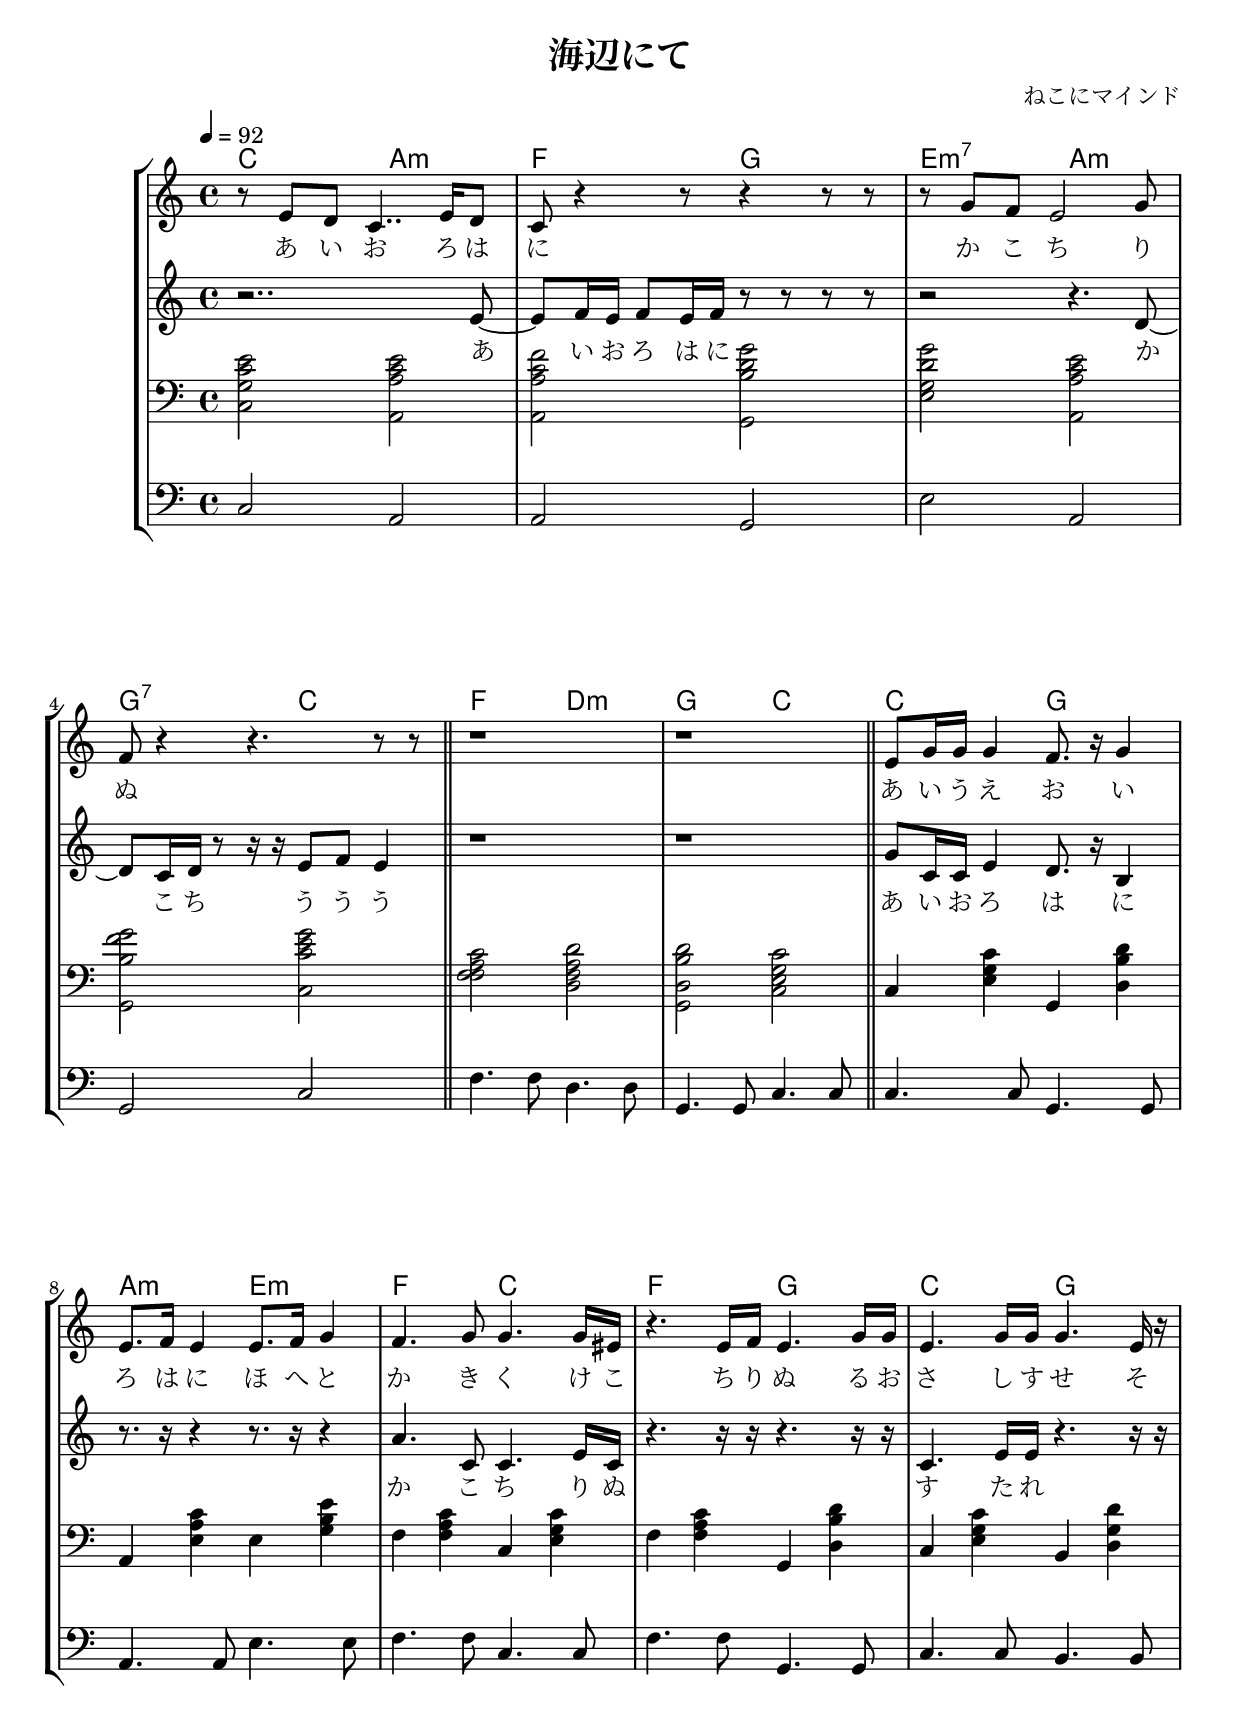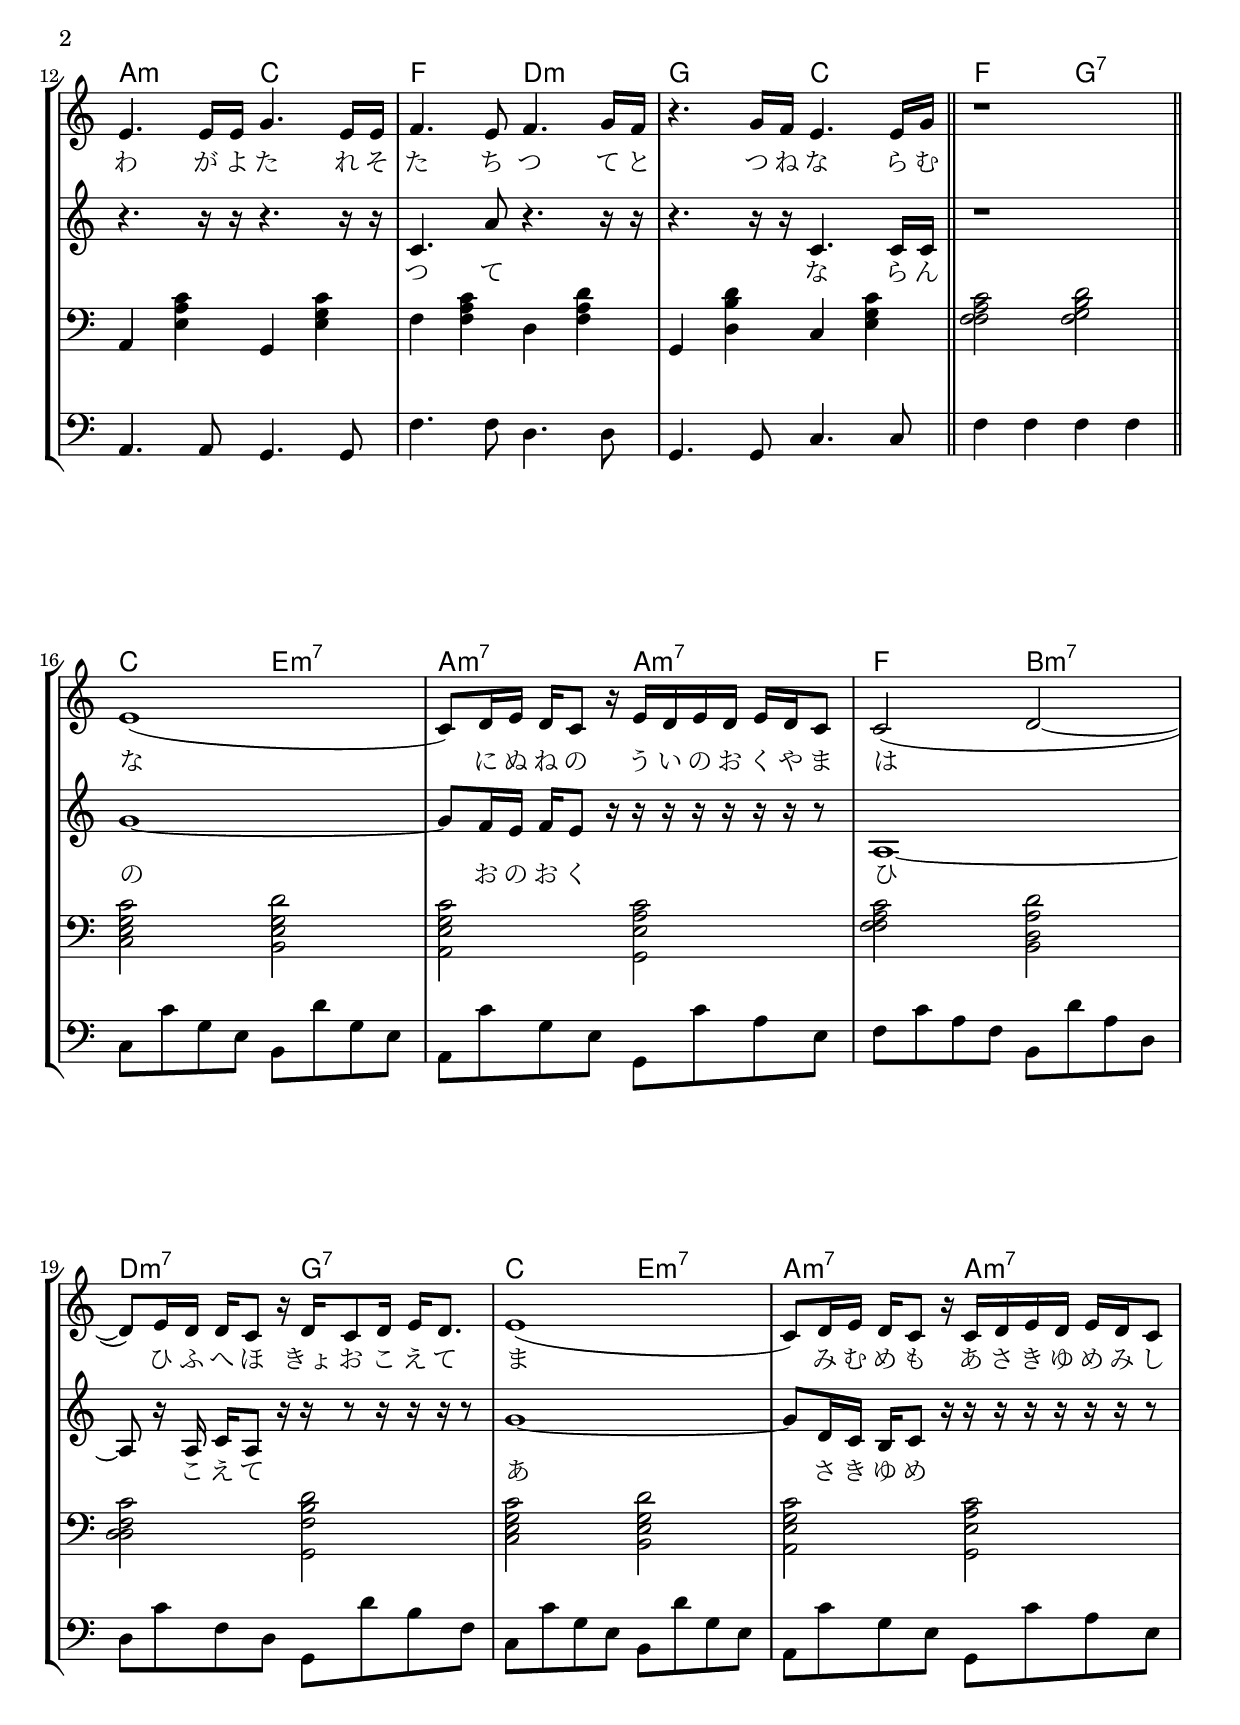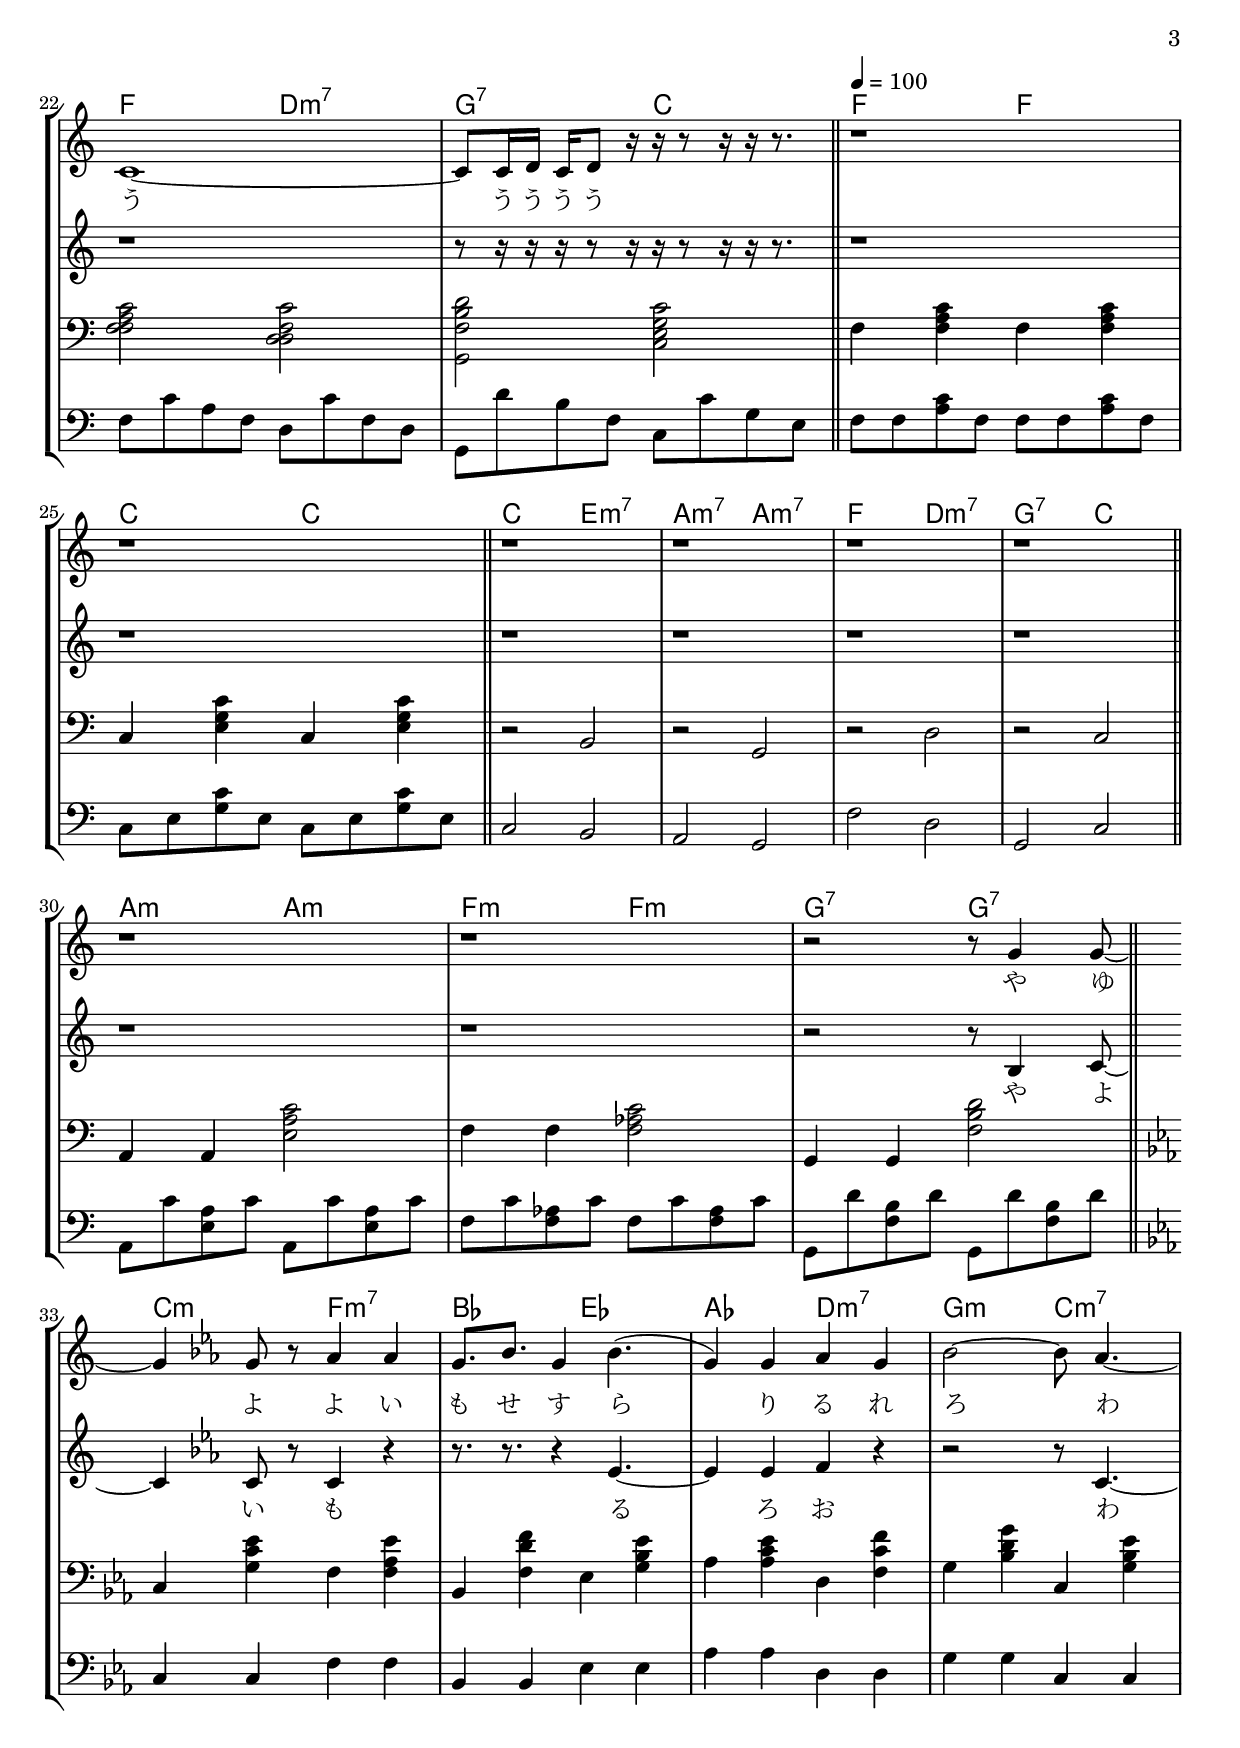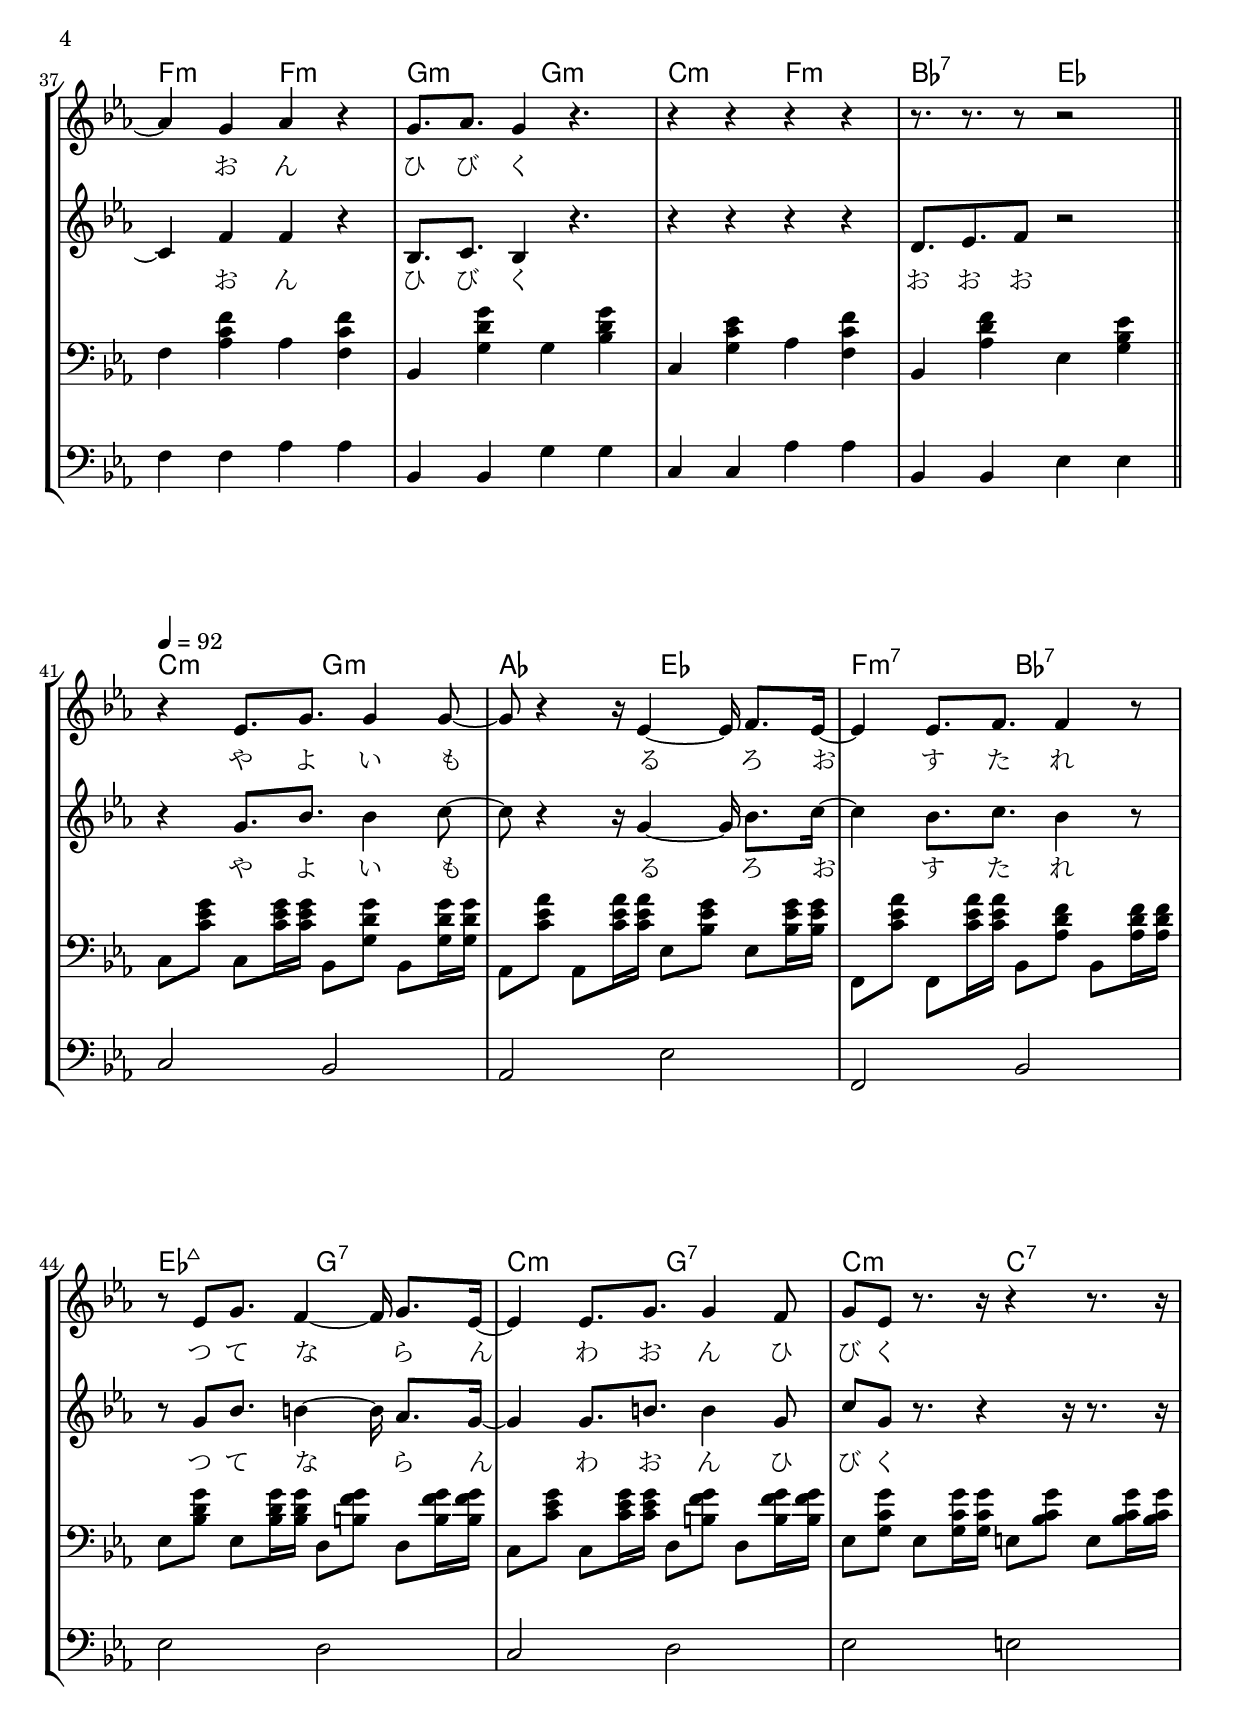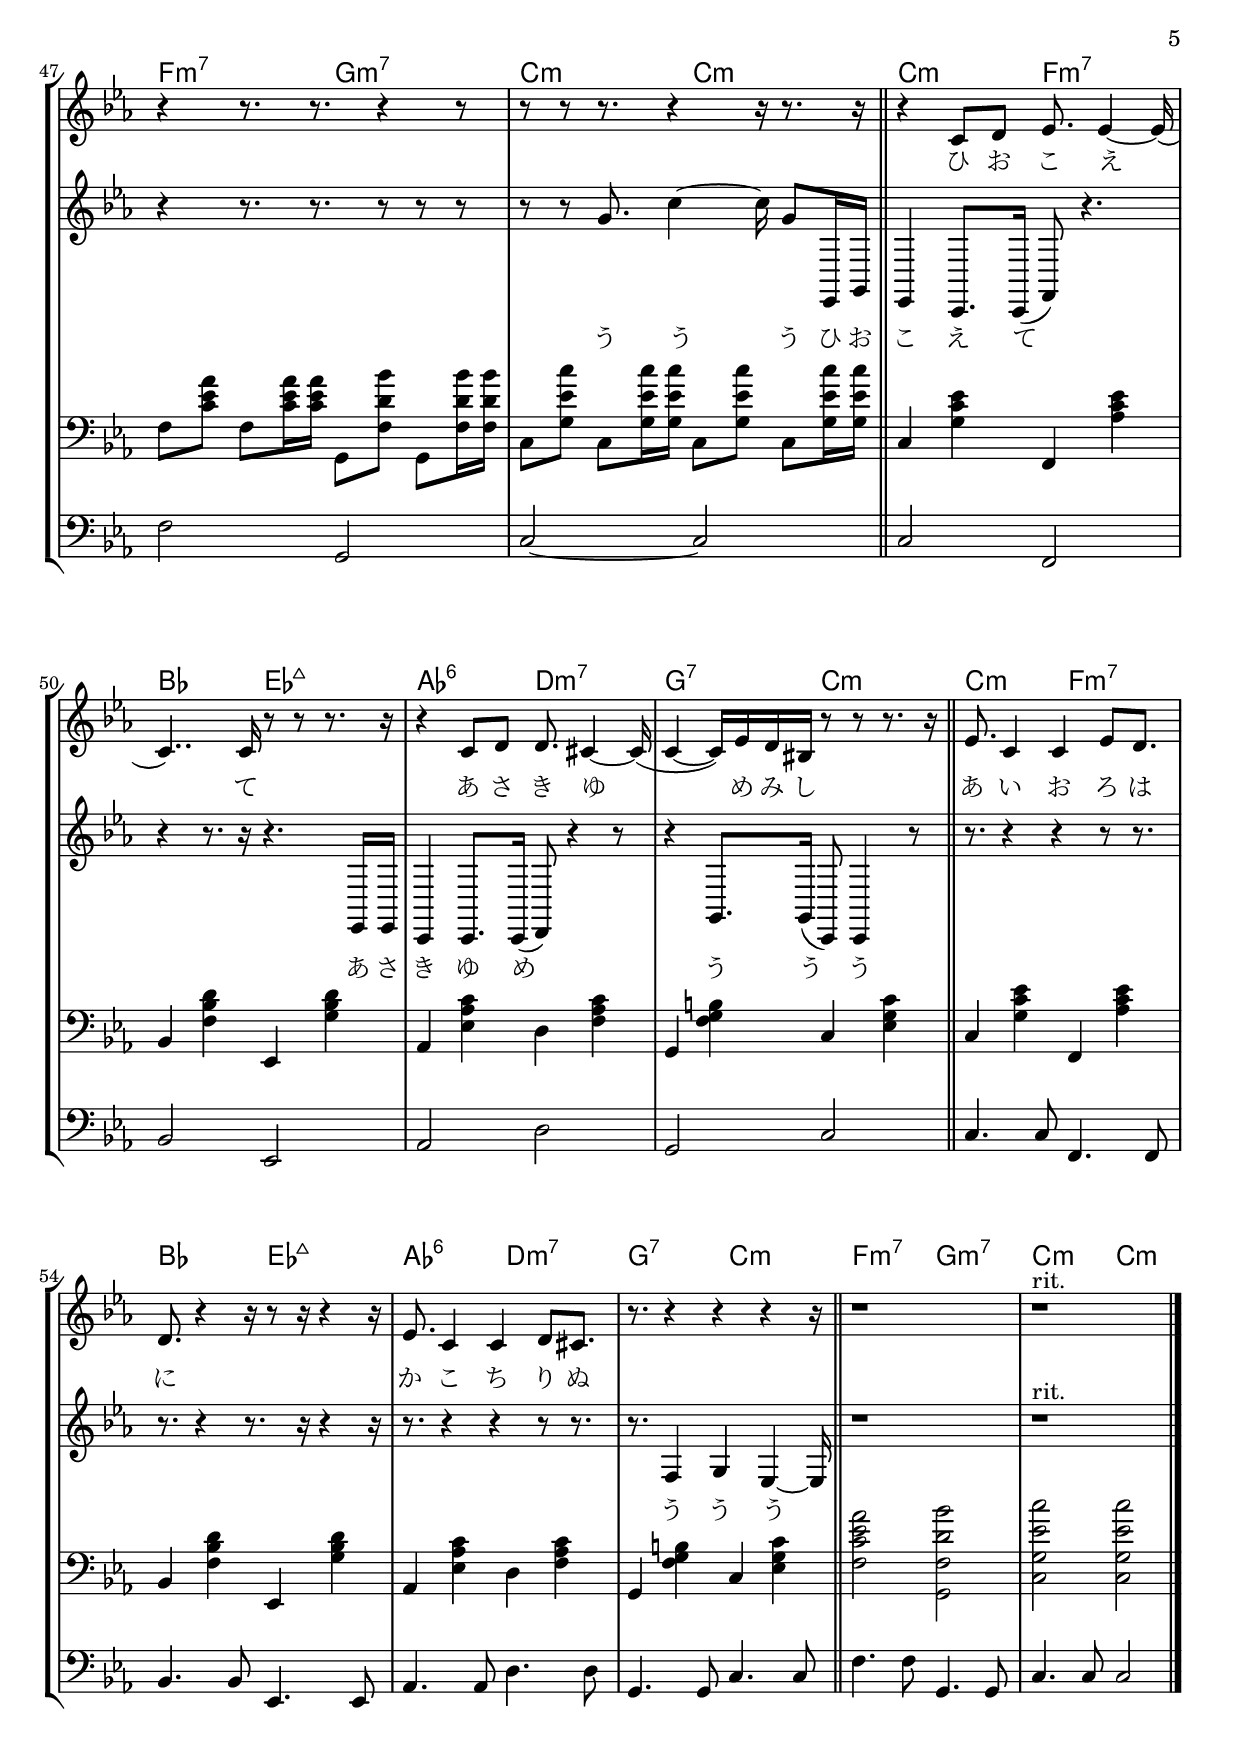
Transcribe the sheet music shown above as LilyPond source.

\version "2.12.1"

\header {
	title = \markup {海辺にて}
	composer = \markup \center-column {ねこにマインド}
}

harmony = \chordmode {
	c2 a2:m f2 g2 e2:min7 a2:m g2:7 c2 

	f2 d2:m g2 c2 

	c2 g2 a2:m e2:m f2 c2 f2 g2 c2 g2 a2:m c2 f2 d2:m g2 c2 

	f2 g2:7 

	c2 e2:min7 a2:min7 a2:min7 f2 b2:min7 d2:min7 g2:7 c2 e2:min7 a2:min7 a2:min7 f2 d2:min7 g2:7 c2 

	f2 f2 c2 c2 

	c2 e2:min7 a2:min7 a2:min7 f2 d2:min7 g2:7 c2 

	a2:m a2:m f2:m f2:m g2:7 g2:7 

	c2:m f2:min7 bes2 es2 as2 d2:m7 g2:m c2:min7 f2:m f2:m g2:m g2:m c2:m f2:m bes2:7 es2 

	c2:m g2:m as2 es2 f2:min7 bes2:7 es2:maj7 g2:7 c2:m g2:7 c2:m c2:7 f2:min7 g2:min7 c2:m c2:m 

	c2:m f2:min7 bes2 es2:maj7 as2:6 d2:m7 g2:7 c2:m 

	c2:m f2:min7 bes2 es2:maj7 as2:6 d2:m7 g2:7 c2:m 

	f2:min7 g2:min7 c2:m c2:m 
}

melody = {
	\set Staff.midiInstrument = #"Tremolo Strings"
	\set Staff.midiMinimumVolume = #0.7
	\set Staff.midiMaximumVolume = #0.9
		\key c \major
	\tempo 4 = 92
r8 e'8  d'8  c'4..  e'16  d'8 
	c'8  r4  r8  r4  r8  r8 
	r8  g'8  f'8  e'2  g'8 
	f'8  r4  r4.  r8  r8
	r1 | r1   
	\set Staff.midiInstrument = #"FX 7 (echoes)"
	\set Staff.midiMinimumVolume = #0.7
	\set Staff.midiMaximumVolume = #0.9
	e'8  g'16  g'16  g'4  f'8.  r16  g'4 
	e'8.  f'16  e'4  e'8.  f'16  g'4 
	f'4.  g'8  g'4.  g'16  eis'16 
	r4.  e'16  f'16  e'4.  g'16  g'16 
	e'4.  g'16  g'16  g'4.  e'16  r16 
	e'4.  e'16  e'16  g'4.  e'16  e'16 
	f'4.  e'8  f'4.  g'16  f'16 
	r4.  g'16  f'16  e'4.  e'16  g'16
	r1   
	\set Staff.midiInstrument = #"Lead 6 (voice)"
	\set Staff.midiMinimumVolume = #0.7
	\set Staff.midiMaximumVolume = #0.9
	e'1 
	(c'8)  d'16  e'16  d'16  c'8  r16  e'16  d'16  e'16  d'16  e'16  d'16  c'8 
	c'2  (d'2~ 
	d'8)  e'16  d'16  d'16  c'8  r16  d'16  c'8  d'16  e'16  d'8. 
	e'1 
	(c'8)  d'16  e'16  d'16  c'8  r16  c'16  d'16  e'16  d'16  e'16  d'16  c'8 
	c'1~ 
	c'8  c'16  d'16  c'16  d'8  r16  r16  r8  r16  r16  r8.
	\tempo 4 = 100
	r1 | r1   
	r1 | r1 | r1 | r1   
	r1 | r1 | r2 r8 
	\set Staff.midiInstrument = #"Synth Voice"
	\set Staff.midiMinimumVolume = #0.7
	\set Staff.midiMaximumVolume = #0.9
	g'4  g'8~ 
	g'4  	\key es \major
g'8  r8  as'4  as'4 
	g'8.  bes'8.  g'4  bes'4. 
	(g'4)  g'4  as'4  g'4 
	bes'2~bes'8  as'4.~ 
	as'4  g'4  as'4  r4 
	g'8.  as'8.  g'4  r4. 
	r4  r4  r4  r4 
	r8.  r8.  r8  	r2 	\set Staff.midiInstrument = #"Viola"
	\set Staff.midiMinimumVolume = #0.7
	\set Staff.midiMaximumVolume = #0.9
		\tempo 4 = 92
r4 es'8.  g'8.  g'4  g'8~ 
	g'8  r4 r16  es'4~es'16  f'8.  es'16~ 
	es'4  es'8.  f'8.  f'4  r8 
	r8  es'8  g'8.  f'4~f'16  g'8.  es'16~ 
	es'4  es'8.  g'8.  g'4  f'8 
	g'8  es'8  r8.  r16  r4  r8.  r16 
	r4  r8.  r8.  r4  r8 
	r8  r8  r8.  r4 r16  r8.  r16
	\set Staff.midiInstrument = #"Cello"
	\set Staff.midiMinimumVolume = #0.7
	\set Staff.midiMaximumVolume = #0.9
	r4 c'8  d'8  es'8.  es'4~es'16 
	(c'4..)  c'16  r8  r8  r8.  r16 
	r4  c'8  d'8  d'8.  cis'4~cis'16 
	(c'4~c'16)  es'16  d'16  bis16  r8  r8  r8.  r16
	\set Staff.midiInstrument = #"Contrabass"
	\set Staff.midiMinimumVolume = #0.7
	\set Staff.midiMaximumVolume = #0.9
	es'8.  c'4  c'4  es'8  d'8. 
	d'8.  r4  r16  r8  r16  r4 r16 
	es'8.  c'4  c'4  d'8  cis'8. 
	r8.  r4  r4  r4 r16
	r1 | r1^"rit." \bar "|."
}

words = \lyricmode {
	あ  い  お  ろ  は  に  か  こ  ち  り  ぬ  
	
	あ  い  う  え  お  い  ろ  は  に  ほ  へ  と  か  き  く  け  こ  ち  り  ぬ  る  お  さ  し  す  せ  そ  わ  が  よ  た  れ  そ  た  ち  つ  て  と  つ  ね  な  ら  む  
	
	な  に  ぬ  ね  の  う  い  の  お  く  や  ま  は  ひ  ふ  へ  ほ  きょ  お  こ  え  て  ま  み  む  め  も  あ  さ  き  ゆ  め  み  し  う  う  う  う  う  
	
	
	
	や  ゆ  よ  よ  い  も  せ  す  ら  り  る  れ  ろ  わ  お  ん  ひ  び  く  
	や  よ  い  も  る  ろ  お  す  た  れ  つ  て  な  ら  ん  わ  お  ん  ひ  び  く  
	ひ  お  こ  え  て  あ  さ  き  ゆ  め  み  し  
	あ  い  お  ろ  は  に  か  こ  ち  り  ぬ  
	
}

secondmelody = {
	\set Staff.midiInstrument = #"Bassoon"
	\set Staff.midiMinimumVolume = #0.7
	\set Staff.midiMaximumVolume = #0.9
		\key c \major
	\tempo 4 = 92
r2.. e'8~ 
	e'8  f'16  e'16  f'8  e'16  f'16  r8  r8  r8  r8 
	r2  r4.  d'8~ 
	d'8  c'16  d'16  r8  r16  r16  e'8  f'8  e'4
	r1 | r1   
	\set Staff.midiInstrument = #"mmi0.48"
	\set Staff.midiMinimumVolume = #0.7
	\set Staff.midiMaximumVolume = #0.9
	g'8  c'16  c'16  e'4  d'8.  r16  b4 
	r8.  r16  r4  r8.  r16  r4 
	a'4.  c'8  c'4.  e'16  c'16 
	r4.  r16  r16  r4.  r16  r16 
	c'4.  e'16  e'16  r4.  r16  r16 
	r4.  r16  r16  r4.  r16  r16 
	c'4.  a'8  r4.  r16  r16 
	r4.  r16  r16  c'4.  c'16  c'16
	r1   
	\set Staff.midiInstrument = #"mmi0.48"
	\set Staff.midiMinimumVolume = #0.7
	\set Staff.midiMaximumVolume = #0.9
	g'1~ 
	g'8  f'16  e'16  f'16  e'8  r16  r16  r16  r16  r16  r16  r16  r8 
	a1~ 
	a8  r16  a16  c'16  a8  r16  r16  r8  r16  r16  r16  r8 
	g'1~ 
	g'8  d'16  c'16  b16  c'8  r16  r16  r16  r16  r16  r16  r16  r8 
	r1 
	r8  r16  r16  r16  r8  r16  r16  r8  r16  r16  r8.
	\tempo 4 = 100
	r1 | r1   
	r1 | r1 | r1 | r1   
	r1 | r1 | r2 r8 
	\set Staff.midiInstrument = #"mmi0.48"
	\set Staff.midiMinimumVolume = #0.7
	\set Staff.midiMaximumVolume = #0.9
	b4  c'8~ 
	c'4  	\key es \major
c'8  r8  c'4  r4 
	r8.  r8.  r4  es'4.~ 
	es'4  es'4  f'4  r4 
	r2  r8  c'4.~ 
	c'4  f'4  f'4  r4 
	bes8.  c'8.  bes4  r4. 
	r4  r4  r4  r4 
	d'8.  es'8.  f'8  	r2 	\set Staff.midiInstrument = #"Oboe"
	\set Staff.midiMinimumVolume = #0.7
	\set Staff.midiMaximumVolume = #0.9
		\tempo 4 = 92
r4 g'8.  bes'8.  bes'4  c''8~ 
	c''8  r4 r16  g'4~g'16  bes'8.  c''16~ 
	c''4  bes'8.  c''8.  bes'4  r8 
	r8  g'8  bes'8.  b'4~b'16  as'8.  g'16~ 
	g'4  g'8.  b'8.  b'4  g'8 
	c''8  g'8  r8.  r4 r16  r8.  r16 
	r4  r8.  r8.  r8  r8  r8 
	r8  r8  g'8.  c''4~c''16  g'8  	\set Staff.midiInstrument = #"Acoustic Bass"
	\set Staff.midiMinimumVolume = #0.7
	\set Staff.midiMaximumVolume = #0.9
	es,16  g,16 
	es,4  c,8.  c,16  (f,8)  r4. 
	r4  r8.  r16  r4.  es,16  es,16 
	c,4  c,8.  c,16  (d,8)  r4  r8 
	r4  g,8.  g,16  (c,8)  c,4  	r8 	\set Staff.midiInstrument = #"Seashore"
	\set Staff.midiMinimumVolume = #0.7
	\set Staff.midiMaximumVolume = #0.9
	r8.  r4  r4  r8  r8. 
	r8.  r4  r8.  r16  r4 r16 
	r8.  r4  r4  r8  r8. 
	r8.  f4  g4  es4~es16
	r1 | r1^"rit." \bar "|."
}

secondwords = \lyricmode {
	あ  い  お  ろ  は  に  か  こ  ち  う  う  う  
	
	あ  い  お  ろ  は  に  か  こ  ち  り  ぬ  す  た  れ  つ  て  な  ら  ん  
	
	の  お  の  お  く  ひ  こ  え  て  あ  さ  き  ゆ  め  
	
	
	
	や  よ  い  も  る  ろ  お  わ  お  ん  ひ  び  く  お  お  お  
	や  よ  い  も  る  ろ  お  す  た  れ  つ  て  な  ら  ん  わ  お  ん  ひ  び  く  う  う  う  
	ひ  お  こ  え  て  あ  さ  き  ゆ  め  う  う  う  
	う  う  う  
	
}

tempochange = {
	\time 4/4
	\tempo 4 = 92
	r1 | r1 | r1 | r1 \bar "||"
	\tempo 4 = 92
	r1 | r1 \bar "||"
	\tempo 4 = 92
	r1 | r1 | r1 | r1 | r1 | r1 | r1 | r1 \bar "||"
	\tempo 4 = 92
	r1 \bar "||"
	\tempo 4 = 92
	r1 | r1 | r1 | r1 | r1 | r1 | r1 | r1 \bar "||"
	\tempo 4 = 100
	r1 | r1 \bar "||"
	\tempo 4 = 100
	r1 | r1 | r1 | r1 \bar "||"
	\tempo 4 = 100
	r1 | r1 | r1 \bar "||"
	\tempo 4 = 100
	r1 | r1 | r1 | r1 | r1 | r1 | r1 | r1 \bar "||"
	\tempo 4 = 92
	r1 | r1 | r1 | r1 | r1 | r1 | r1 | r1 \bar "||"
	\tempo 4 = 92
	r1 | r1 | r1 | r1 \bar "||"
	\tempo 4 = 92
	r1 | r1 | r1 | r1 \bar "||"
	\tempo 4 = 92
	r1 | \tempo 4 = 69 r2 \tempo 4 = 61 r2 \bar "|."
}

mainacc = {
	\clef bass
	\set Staff.midiInstrument = #"Harpsichord"
	\set Staff.midiMinimumVolume = #0.3
	\set Staff.midiMaximumVolume = #0.6
	\time 4/4
	\key c \major
	\tempo 4 = 92
	<c g c' e'>2
	<a, a c' e'>2
	<a, a c' f'>2
	<g, b d' g'>2
	<e g d' g'>2
	<a, a c' e'>2
	<g, b f' g'>2
	<c c' e' g'>2
	\bar "||"

	\set Staff.midiInstrument = #"Harpsichord"
	\set Staff.midiMinimumVolume = #0.3
	\set Staff.midiMaximumVolume = #0.6
	<f f a c'>2
	<d f a d'>2
	<g, d b d'>2
	<c e g c'>2
	\bar "||"

	\set Staff.midiInstrument = #"Harpsichord"
	\set Staff.midiMinimumVolume = #0.3
	\set Staff.midiMaximumVolume = #0.6
	c4 <e g c'>4
	g,4 <d b d'>4
	a,4 <e a c'>4
	e4 <g b e'>4
	f4 <f a c'>4
	c4 <e g c'>4
	f4 <f a c'>4
	g,4 <d b d'>4
	c4 <e g c'>4
	b,4 <d g d'>4
	a,4 <e a c'>4
	g,4 <e g c'>4
	f4 <f a c'>4
	d4 <f a d'>4
	g,4 <d b d'>4
	c4 <e g c'>4
	\bar "||"

	\set Staff.midiInstrument = #"Clav"
	\set Staff.midiMinimumVolume = #0.3
	\set Staff.midiMaximumVolume = #0.6
	<f f a c'>2
	<f g b d'>2
	\bar "||"

	\set Staff.midiInstrument = #"Clav"
	\set Staff.midiMinimumVolume = #0.3
	\set Staff.midiMaximumVolume = #0.6
	<c e g c'>2
	<b, e g d'>2
	<a, e g c'>2
	<g, e a c'>2
	<f f a c'>2
	<b, d a d'>2
	<d d f c'>2
	<g, f b d'>2
	<c e g c'>2
	<b, e g d'>2
	<a, e g c'>2
	<g, e a c'>2
	<f f a c'>2
	<d d f c'>2
	<g, f b d'>2
	<c e g c'>2
	\bar "||"

	\set Staff.midiInstrument = #"Clav"
	\set Staff.midiMinimumVolume = #0.3
	\set Staff.midiMaximumVolume = #0.6
	\tempo 4 = 100
	f4 <f a c'>4
	f4 <f a c'>4
	c4 <e g c'>4
	c4 <e g c'>4
	\bar "||"

	\set Staff.midiInstrument = #"FX 2 (soundtrack)"
	\set Staff.midiMinimumVolume = #0.3
	\set Staff.midiMaximumVolume = #0.6
	r2
	b,2
	r2
	g,2
	r2
	d2
	r2
	c2
	\bar "||"

	\set Staff.midiInstrument = #"Celesta"
	\set Staff.midiMinimumVolume = #0.3
	\set Staff.midiMaximumVolume = #0.6
	a,4 a,4
	<e a c'>2
	f4 f4
	<f as c'>2
	g,4 g,4
	<f b d'>2
	\bar "||"

	\set Staff.midiInstrument = #"Dulcimer"
	\set Staff.midiMinimumVolume = #0.3
	\set Staff.midiMaximumVolume = #0.6
	\key es \major
	c4 <g c' es'>4
	f4 <f as es'>4
	bes,4 <f d' f'>4
	es4 <g bes es'>4
	as4 <as c' es'>4
	d4 <f c' f'>4
	g4 <bes d' g'>4
	c4 <g bes es'>4
	f4 <as c' f'>4
	as4 <f c' f'>4
	bes,4 <g d' g'>4
	g4 <bes d' g'>4
	c4 <g c' es'>4
	as4 <f c' f'>4
	bes,4 <as d' f'>4
	es4 <g bes es'>4
	\bar "||"

	\set Staff.midiInstrument = #"Harpsichord"
	\set Staff.midiMinimumVolume = #0.3
	\set Staff.midiMaximumVolume = #0.6
	\tempo 4 = 92
	c8 <c' es' g'> c <c' es' g'>16 <c' es' g'>
	bes,8 <g d' g'> bes, <g d' g'>16 <g d' g'>
	as,8 <c' es' as'> as, <c' es' as'>16 <c' es' as'>
	es8 <bes es' g'> es <bes es' g'>16 <bes es' g'>
	f,8 <c' es' as'> f, <c' es' as'>16 <c' es' as'>
	bes,8 <as d' f'> bes, <as d' f'>16 <as d' f'>
	es8 <bes d' g'> es <bes d' g'>16 <bes d' g'>
	d8 <b f' g'> d <b f' g'>16 <b f' g'>
	c8 <c' es' g'> c <c' es' g'>16 <c' es' g'>
	d8 <b f' g'> d <b f' g'>16 <b f' g'>
	es8 <g c' g'> es <g c' g'>16 <g c' g'>
	e8 <bes c' g'> e <bes c' g'>16 <bes c' g'>
	f8 <c' es' as'> f <c' es' as'>16 <c' es' as'>
	g,8 <f d' bes'> g, <f d' bes'>16 <f d' bes'>
	c8 <g es' c''> c <g es' c''>16 <g es' c''>
	c8 <g es' c''> c <g es' c''>16 <g es' c''>
	\bar "||"

	\set Staff.midiInstrument = #"Harpsichord"
	\set Staff.midiMinimumVolume = #0.3
	\set Staff.midiMaximumVolume = #0.6
	c4 <g c' es'>4
	f,4 <as c' es'>4
	bes,4 <f bes d'>4
	es,4 <g bes d'>4
	as,4 <es as c'>4
	d4 <f as c'>4
	g,4 <f g b>4
	c4 <es g c'>4
	\bar "||"

	\set Staff.midiInstrument = #"Harpsichord"
	\set Staff.midiMinimumVolume = #0.3
	\set Staff.midiMaximumVolume = #0.6
	c4 <g c' es'>4
	f,4 <as c' es'>4
	bes,4 <f bes d'>4
	es,4 <g bes d'>4
	as,4 <es as c'>4
	d4 <f as c'>4
	g,4 <f g b>4
	c4 <es g c'>4
	\bar "||"

	\set Staff.midiInstrument = #"Pad 4 (choir)"
	\set Staff.midiMinimumVolume = #0.3
	\set Staff.midiMaximumVolume = #0.6
	<f c' es' as'>2
	<g, f d' bes'>2
	<c g es' c''>2
	<c g es' c''>2
	\bar "|."
}

subacc = {
	\clef bass
	\set Staff.midiInstrument = #"Pad 4 (choir)"
	\set Staff.midiMinimumVolume = #0.3
	\set Staff.midiMaximumVolume = #0.6
	\time 4/4
	\key c \major
	\tempo 4 = 92
	c2
	~a,2
	a,2
	~g,2
	e2
	~a,2
	g,2
	~c2
	\bar "||"

	\set Staff.midiInstrument = #"Pad 4 (choir)"
	\set Staff.midiMinimumVolume = #0.3
	\set Staff.midiMaximumVolume = #0.6
	f4.f8
	d4.d8
	g,4.g,8
	c4.c8
	\bar "||"

	\set Staff.midiInstrument = #"Acoustic Bass"
	\set Staff.midiMinimumVolume = #0.3
	\set Staff.midiMaximumVolume = #0.6
	c4.c8
	g,4.g,8
	a,4.a,8
	e4.e8
	f4.f8
	c4.c8
	f4.f8
	g,4.g,8
	c4.c8
	b,4.b,8
	a,4.a,8
	g,4.g,8
	f4.f8
	d4.d8
	g,4.g,8
	c4.c8
	\bar "||"

	\set Staff.midiInstrument = #"Ocarina"
	\set Staff.midiMinimumVolume = #0.3
	\set Staff.midiMaximumVolume = #0.6
	f4 f4
	f4 f4
	\bar "||"

	\set Staff.midiInstrument = #"Flute"
	\set Staff.midiMinimumVolume = #0.3
	\set Staff.midiMaximumVolume = #0.6
	c8 c' g e
	b,8 d' g e
	a,8 c' g e
	g,8 c' a e
	f8 c' a f
	b,8 d' a d
	d8 c' f d
	g,8 d' b f
	c8 c' g e
	b,8 d' g e
	a,8 c' g e
	g,8 c' a e
	f8 c' a f
	d8 c' f d
	g,8 d' b f
	c8 c' g e
	\bar "||"

	\set Staff.midiInstrument = #"Blown Bottle"
	\set Staff.midiMinimumVolume = #0.3
	\set Staff.midiMaximumVolume = #0.6
	\tempo 4 = 100
	f8 f <a c'> f
	f8 f <a c'> f
	c8 e <g c'> e
	c8 e <g c'> e
	\bar "||"

	\set Staff.midiInstrument = #"Reed organ"
	\set Staff.midiMinimumVolume = #0.3
	\set Staff.midiMaximumVolume = #0.6
	c2
	~b,2
	a,2
	~g,2
	f2
	~d2
	g,2
	~c2
	\bar "||"

	\set Staff.midiInstrument = #"Vibraphone"
	\set Staff.midiMinimumVolume = #0.3
	\set Staff.midiMaximumVolume = #0.6
	a,8 c' <e a> c'
	a,8 c' <e a> c'
	f8 c' <f as> c'
	f8 c' <f as> c'
	g,8 d' <f b> d'
	g,8 d' <f b> d'
	\bar "||"

	\set Staff.midiInstrument = #"Vibraphone"
	\set Staff.midiMinimumVolume = #0.3
	\set Staff.midiMaximumVolume = #0.6
	\key es \major
	c4 c4
	f4 f4
	bes,4 bes,4
	es4 es4
	as4 as4
	d4 d4
	g4 g4
	c4 c4
	f4 f4
	as4 as4
	bes,4 bes,4
	g4 g4
	c4 c4
	as4 as4
	bes,4 bes,4
	es4 es4
	\bar "||"

	\set Staff.midiInstrument = #"Synthstrings 1"
	\set Staff.midiMinimumVolume = #0.3
	\set Staff.midiMaximumVolume = #0.6
	\tempo 4 = 92
	c2
	~bes,2
	as,2
	~es2
	f,2
	~bes,2
	es2
	~d2
	c2
	~d2
	es2
	~e2
	f2
	~g,2
	c2
	~c2
	\bar "||"

	\set Staff.midiInstrument = #"Pad 1 (new age)"
	\set Staff.midiMinimumVolume = #0.3
	\set Staff.midiMaximumVolume = #0.6
	c2
	~f,2
	bes,2
	~es,2
	as,2
	~d2
	g,2
	~c2
	\bar "||"

	\set Staff.midiInstrument = #"Pad 3 (polysynth)"
	\set Staff.midiMinimumVolume = #0.3
	\set Staff.midiMaximumVolume = #0.6
	c4.c8
	f,4.f,8
	bes,4.bes,8
	es,4.es,8
	as,4.as,8
	d4.d8
	g,4.g,8
	c4.c8
	\bar "||"

	\set Staff.midiInstrument = #"Synth Bass 2"
	\set Staff.midiMinimumVolume = #0.3
	\set Staff.midiMaximumVolume = #0.6
	f4.f8
	g,4.g,8
	c4.c8
	c2
	\bar "|."
}

percA = {
	\drummode {
	r1 |r1 |r1 |r1 \bar "||"
	r1 |r1 \bar "||"
	cymr4 cymr4 cymr4 cymr4  |cymr4 cymr8 cymr16 cymr16 cymr4 cymr4  |cymr4 cymr4 cymr4 cymr4  |cymr4 cymr2.  |cymr4 cymr4 cymr4 cymr4  |cymr4 cymr8 cymr16 cymr16 cymr4 cymr4  |cymr4 cymr4 cymr4 cymr4  |cymr4 cymr2.  \bar "||"
	r1 \bar "||"
	r1  |r1  |r1  |r1  |r1  |r1  |r1  |r2 r8 hho4 hho8  \bar "||"
	r1  |r2. hho4  \bar "||"
	r1 |r1 |r1 |r1 \bar "||"
	\times 16/12{ cymr8. cymr8 cymr16 cymr8. cymr8 cymr16 } |\times 16/12{ r8. cymr8 cymr16 cymr8. cymr8 cymr16 } |\times 16/12{ cymr8. cymr8 cymr4. r16 } \bar "||"
	r8 cymr16 cymr16 cymr8 cymr16 cymr16 cymr8 cymr16 cymr16 cymr8 cymr8  |cymr8 cymr16 cymr16 cymr8 cymr16 cymr16 cymr8 cymr16 cymr16 cymr8 cymr8  |cymr8 cymr16 cymr16 cymr8 cymr16 cymr16 cymr8 cymr16 cymr16 cymr8 cymr16 cymr16  |cymr8 cymr16 cymr16 cymr8 cymr16 cymr16 cymr8 cymr16 cymr16 cymr8 cymr8  |r8 cymr16 cymr16 cymr8 cymr16 cymr16 cymr8 cymr16 cymr16 cymr8 cymr8  |cymr8 cymr16 cymr16 cymr8 cymr16 cymr16 cymr8 cymr16 cymr16 cymr8 cymr8  |cymr8 cymr16 cymr16 cymr8 cymr16 cymr16 cymr8 cymr16 cymr16 cymr8 cymr16 cymr16  |cymr8 cymr16 cymr16 cymr8 cymr16 cymr16 cymr8 cymr16 cymr16 cymr8 cymr8  \bar "||"
	cymr4 cymr4 cymr4 cymr4  |cymr4 cymr8 cymr16 cymr16 cymr4 cymr4  |cymr4 cymr4 cymr4 cymr4  |cymr4 cymr2.  |cymr4 cymr4 cymr4 cymr4  |cymr4 cymr8 cymr16 cymr16 cymr4 cymr4  |cymr4 cymr4 cymr4 cymr4  |cymr4 cymr2.  \bar "||"
	r1 |r1 |r1 |r1 \bar "||"
	r1 |r1 |r1 |r1 \bar "||"
	r1 |r1 \bar "|."
	}
}

percB = {
	\drummode {
	r1 |r1 |r1 |r1 \bar "||"
	r1 |r1 \bar "||"
	r2 sn2  |r2 sn2  |r2 sn2  |r8 sn8 sn2.  |r2 sn2  |r2 sn2  |r2 sn2  |r8 sn8 sn2.  \bar "||"
	r1 \bar "||"
	r4. hhp2 hhp8  |r4. hhp2 hhp8  |r4. hhp2 hhp8  |r4. hhp2 hhp8  |r4. hhp2 hhp8  |r4. hhp2 hhp8  |r4. hhp2 hhp8  |hhp4 hhp4 hhp4 hhp4  \bar "||"
	r16 hhp16 hhp8 hhp16 hhp8 hhp2 r16  |r16 hhp16 hhp8 hhp16 hhp8 hhp2 hhp16  \bar "||"
	r1 |r1 |r1 |r1 \bar "||"
	\times 16/12{ r2 r8 hhp8 } |\times 16/12{ r2. } |\times 16/12{ r2 r8 hhp8 } \bar "||"
	r4 sn2 sn4  |r4 sn8 sn4. sn4  |r4 sn2 sn4  |r4 sn8 sn4. sn4  |r4 sn2 sn4  |r4 sn8 sn4. sn4  |r4 sn2 sn4  |r4 sn2 sn8 sn16 sn16  \bar "||"
	r2 sn2  |r2 sn2  |r2 sn2  |r8 sn8 sn2.  |r2 sn2  |r2 sn2  |r2 sn2  |r8 sn8 sn2.  \bar "||"
	r1 |r1 |r1 |r1 \bar "||"
	r1 |r1 |r1 |r1 \bar "||"
	r1 |r1 \bar "|."
	}
}

percC = {
	\drummode {
	r1 |r1 |r1 |r1 \bar "||"
	r1 |r1 \bar "||"
	bd2. r8 bd8  |bd2. r8 bd8  |bd2. r8 bd8  |bd4. bd8 bd4. bd8  |bd2. r8 bd8  |bd2. r8 bd8  |bd2. r8 bd8  |bd2 r8 bd4.  \bar "||"
	r1 \bar "||"
	hh4 hh4 hh4 hh4  |hh4 hh4 hh4 hh4  |hh4 hh4 hh4 hh4  |hh4 hh4 hh4 hh4  |hh4 hh4 hh4 hh4  |hh4 hh4 hh4 hh4  |hh4 hh4 hh4 hh4  |r4. hh2 r8  \bar "||"
	hh8. hh8. hh2 r8  |hh8. hh8. hh4 hh4 hh8  \bar "||"
	r1 |r1 |r1 |r1 \bar "||"
	\times 16/12{ bd4. bd4 r16 bd16 } |\times 16/12{ bd4. bd4. } |\times 16/12{ bd4 r16 bd16 bd4. } \bar "||"
	bd8. bd16 bd8. bd16 bd8. bd16 bd8. bd16  |bd8. bd16 bd8. bd16 bd8. bd16 bd4  |bd8. bd16 bd8. bd16 bd8. bd16 bd8. bd16  |bd8. bd16 bd8. bd16 bd8. bd16 bd4  |bd8. bd16 bd8. bd16 bd8. bd16 bd8. bd16  |bd8. bd16 bd8. bd16 bd8. bd16 bd4  |bd8. bd16 bd8. bd16 bd8. bd16 bd8. bd16  |bd8. bd16 bd8. bd16 bd8. bd16 bd8. bd16  \bar "||"
	bd2. r8 bd8  |bd2. r8 bd8  |bd2. r8 bd8  |bd4. bd8 bd4. bd8  |bd2. r8 bd8  |bd2. r8 bd8  |bd2. r8 bd8  |bd2 r8 bd4.  \bar "||"
	r1 |r1 |r1 |r1 \bar "||"
	r1 |r1 |r1 |r1 \bar "||"
	r1 |r1 \bar "|."
	}
}

percD = {
	\drummode {
	r1 |r1 |r1 |r1 \bar "||"
	r1 |r1 \bar "||"
	r1 |r1 |r1 |r2 r8 tommh8 tommh4  |r1 |r1 |r1 |r8. tommh8. tommh2 r8  \bar "||"
	r1 \bar "||"
	bd2. r8 bd8  |bd8. bd8. bd2 bd8  |bd2. r8 bd8  |bd8. bd8. bd2 bd8  |bd2. r8 bd8  |bd8. bd8. bd2 bd8  |bd2. r8 bd8  |bd8. bd4. r16 bd4 bd8  \bar "||"
	r2 ss2  |r2 ss2  \bar "||"
	r1 |r1 |r1 |r1 \bar "||"
	\times 16/12{ r2. } |\times 16/12{ rb2. } |\times 16/12{ r2. } \bar "||"
	r1  |r2 r16 tommh4. r16  |r1  |r2 r16 tommh4. r16  |r1  |r2 r16 tommh4. r16  |r1  |r4. tommh2 r8  \bar "||"
	r1 |r1 |r1 |r2 r8 tommh8 tommh4  |r1 |r1 |r1 |r8. tommh8. tommh2 r8  \bar "||"
	r1 |r1 |r1 |r1 \bar "||"
	r1 |r1 |r1 |r1 \bar "||"
	r1 |r1 \bar "|."
	}
}

percE = {
	\drummode {
	r1 |r1 |r1 |r1 \bar "||"
	r1 |r1 \bar "||"
	r1 |r1 |r1 |r2. r8 toml8  |r1 |r1 |r1 |r2. toml8 toml8  \bar "||"
	r1 \bar "||"
	r1 | r1 | r1 | r1 | r1 | r1 | r1 | r1 \bar "||"
	bd2 r8 bd4 bd8  |bd4. bd4 bd4.  \bar "||"
	r1 |r1 |r1 |r1 \bar "||"
	r1 |r1 |\times 16/12{ r4. sn8 sn4 } \bar "||"
	r1  |r2. r8 toml8  |r1  |r2. r8 toml8  |r1  |r2. r8 toml8  |r1  |r2 r16 toml4. r16  \bar "||"
	r1 |r1 |r1 |r2. r8 toml8  |r1 |r1 |r1 |r2. toml8 toml8  \bar "||"
	r1 |r1 |r1 |r1 \bar "||"
	r1 |r1 |r1 |r1 \bar "||"
	r1 |r1 \bar "|."
	}
}

percF = {
	\drummode {
	r1 | r1 | r1 | r1 \bar "||"
	r1 | r1 \bar "||"
	r1 |r1 |r1 |r1 |r1 |r1 |r1 |hho1  \bar "||"
	r1 \bar "||"
	r1 | r1 | r1 | r1 | r1 | r1 | r1 | r1 \bar "||"
	r1 | r1 \bar "||"
	r1 | r1 | r1 | r1 \bar "||"
	r1 |r1 |\times 16/12{ r2 r16 tommh16 tommh8 } \bar "||"
	cymc1  |r1 |r1 |r1 |cymc1  |r1 |r1 |r1 \bar "||"
	r1 |r1 |r1 |r1 |r1 |r1 |r1 |hho1  \bar "||"
	r1 | r1 | r1 | r1 \bar "||"
	r1 | r1 | r1 | r1 \bar "||"
	r1 | r1 \bar "|."
	}
}

percG = {
	\drummode {
	r1 | r1 | r1 | r1 \bar "||"
	r1 | r1 \bar "||"
	r1 | r1 | r1 | r1 | r1 | r1 | r1 | r1 \bar "||"
	r1 \bar "||"
	r1 | r1 | r1 | r1 | r1 | r1 | r1 | r1 \bar "||"
	r1 | r1 \bar "||"
	r1 | r1 | r1 | r1 \bar "||"
	r1 |r1 |\times 16/12{ r2 r8. toml16 } \bar "||"
	r1 | r1 | r1 | r1 | r1 | r1 | r1 | r1 \bar "||"
	r1 | r1 | r1 | r1 | r1 | r1 | r1 | r1 \bar "||"
	r1 | r1 | r1 | r1 \bar "||"
	r1 | r1 | r1 | r1 \bar "||"
	r1 | r1 \bar "|."
	}
}

\score {
	<<
		\new StaffGroup <<
			\new ChordNames {\harmony}
			\new Voice = "melody" {\melody}
			\new Lyrics \lyricsto "melody" \words
			\new Voice = "secondmelody" {\secondmelody}
			\new Lyrics \lyricsto "secondmelody" \secondwords
			\new Staff = "mainacc" {\mainacc}
			\new Staff = "subacc" {\subacc}
		>>
	>>
	\layout { }
}
